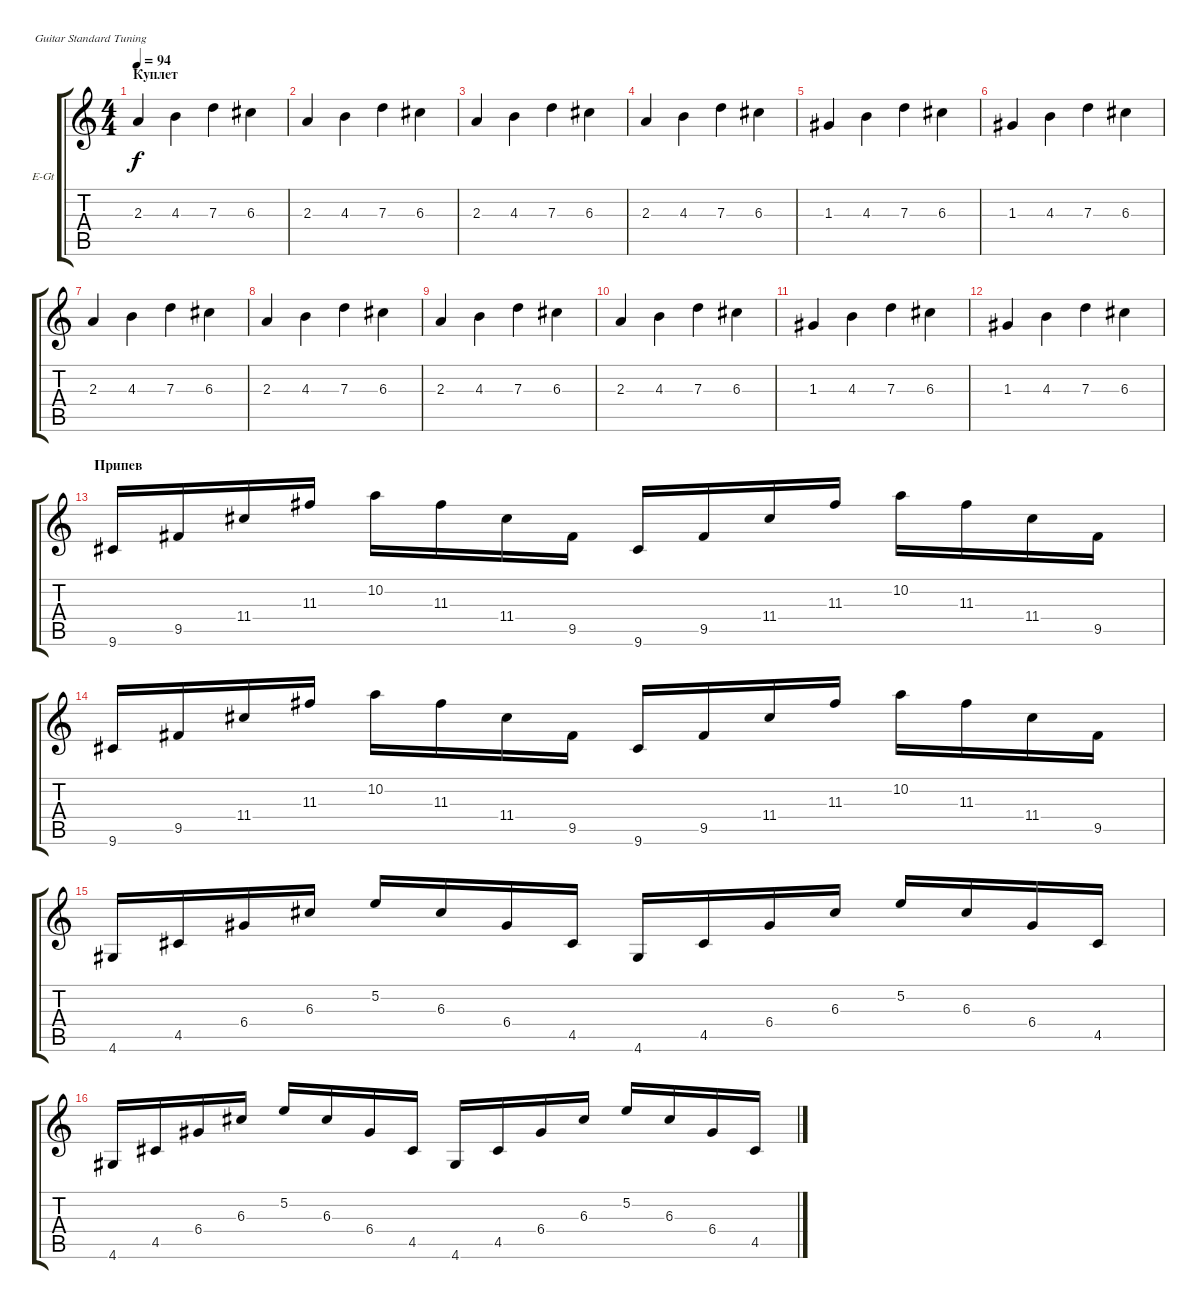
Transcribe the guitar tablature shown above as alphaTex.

\defaultSystemsLayout 4
\bracketExtendMode groupsimilarinstruments
\firstSystemTrackNameOrientation horizontal
\otherSystemsTrackNameOrientation horizontal
\track ("Г. Каспарян" "E-Gt") {instrument electricguitarclean}
\staff {score tabs}
\tuning (E4 B3 G3 D3 A2 E2)
\ts (4 4)
\section ("" "Куплет")
\tempo 94
\clef g2
\ks c
2.3.4{dy f} 4.3.4 7.3.4 6.3.4 |
2.3.4 4.3.4 7.3.4 6.3.4 |
2.3.4 4.3.4 7.3.4 6.3.4 |
2.3.4 4.3.4 7.3.4 6.3.4 |
1.3.4 4.3.4 7.3.4 6.3.4 |
1.3.4 4.3.4 7.3.4 6.3.4 |
2.3.4 4.3.4 7.3.4 6.3.4 |
2.3.4 4.3.4 7.3.4 6.3.4 |
2.3.4 4.3.4 7.3.4 6.3.4 |
2.3.4 4.3.4 7.3.4 6.3.4 |
1.3.4 4.3.4 7.3.4 6.3.4 |
1.3.4 4.3.4 7.3.4 6.3.4 |
\section ("" "Припев")
9.6.16 9.5.16 11.4.16 11.3.16 10.2.16 11.3.16 11.4.16 9.5.16 9.6.16 9.5.16 11.4.16 11.3.16 10.2.16 11.3.16 11.4.16 9.5.16 |
9.6.16 9.5.16 11.4.16 11.3.16 10.2.16 11.3.16 11.4.16 9.5.16 9.6.16 9.5.16 11.4.16 11.3.16 10.2.16 11.3.16 11.4.16 9.5.16 |
4.6.16 4.5.16 6.4.16 6.3.16 5.2.16 6.3.16 6.4.16 4.5.16 4.6.16 4.5.16 6.4.16 6.3.16 5.2.16 6.3.16 6.4.16 4.5.16 |
4.6.16 4.5.16 6.4.16 6.3.16 5.2.16 6.3.16 6.4.16 4.5.16 4.6.16 4.5.16 6.4.16 6.3.16 5.2.16 6.3.16 6.4.16 4.5.16
